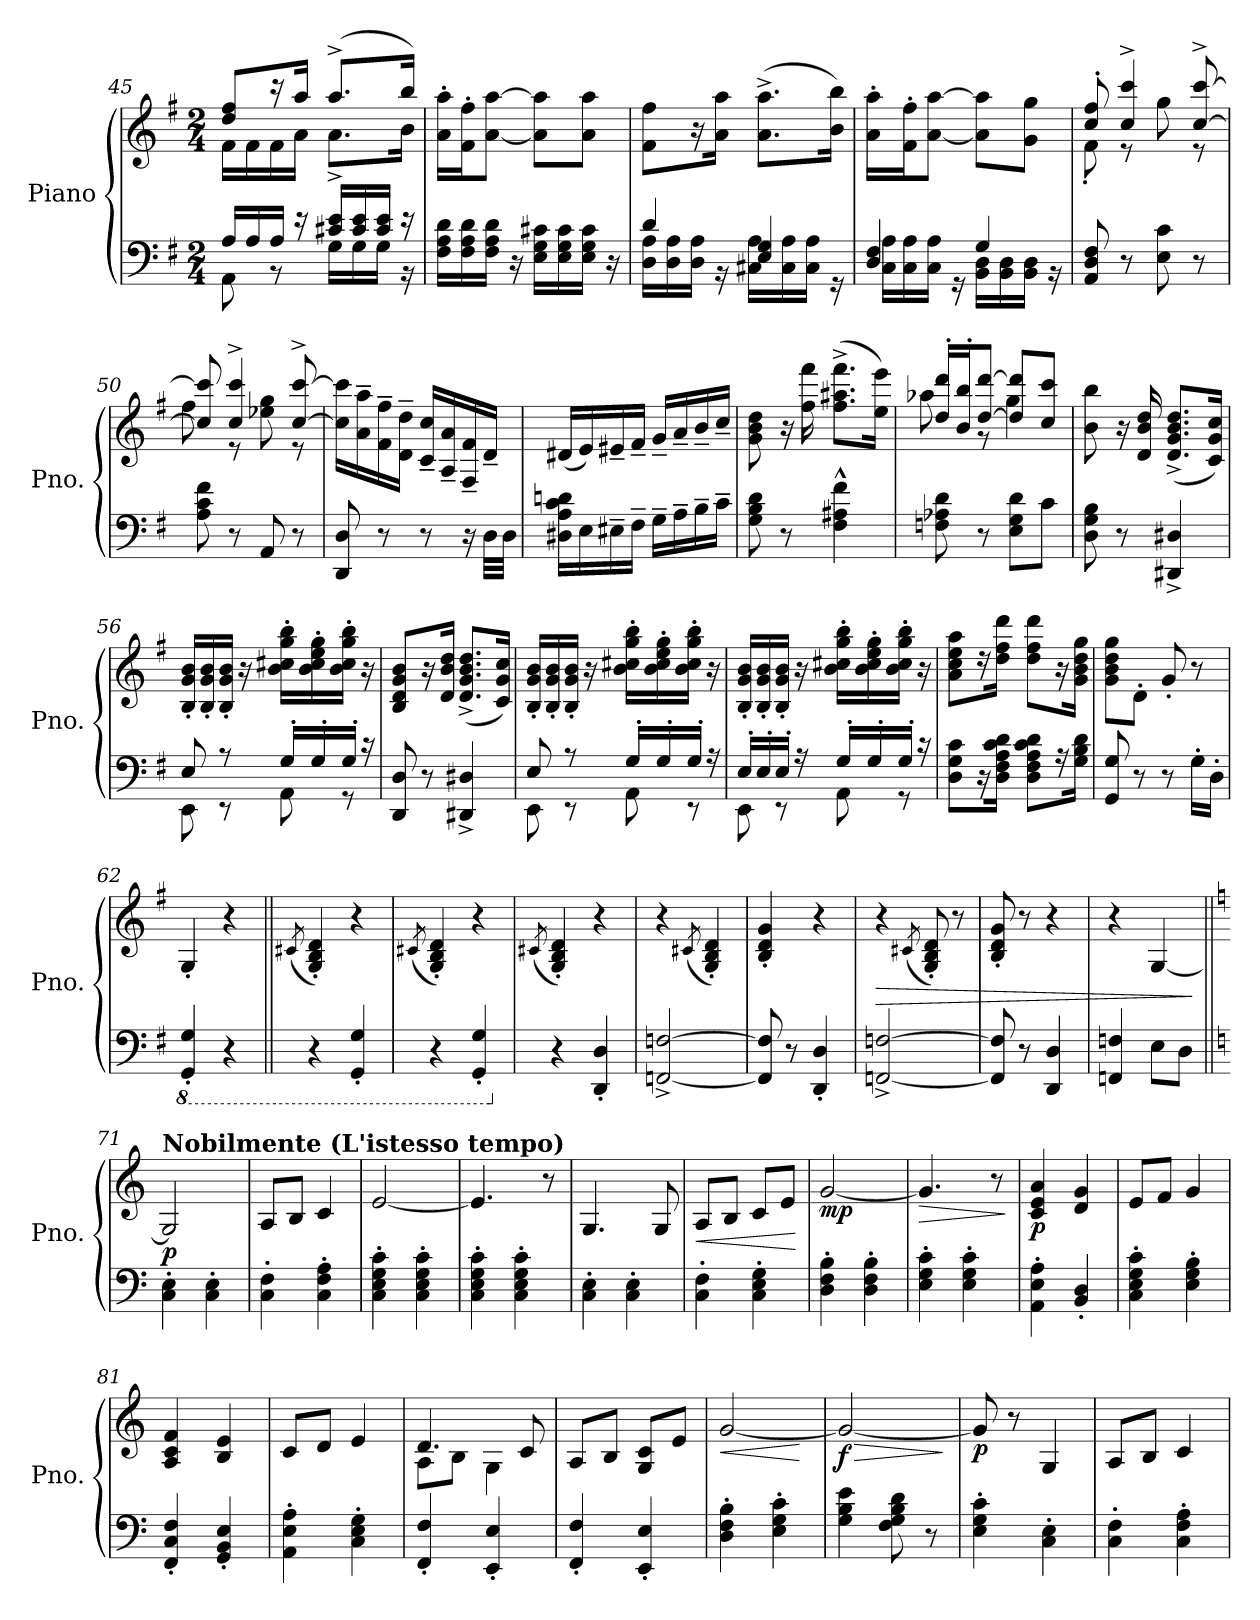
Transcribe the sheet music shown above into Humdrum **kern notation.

**kern	**kern	**dynam
*part1	*part1	*part1
*staff2	*staff1	*staff1/2
*I"Piano	*	*
*I'Pno.	*	*
*clefF4	*clefG2	*
*k[f#]	*k[f#]	*
*M2/4	*M2/4	*
=45	=45	=45
*^	*^	*
16A/LL	8AA\	8dd/ 8ff#/L	16f#\LL	.
16A/	.	.	16f#\	.
16A/JJ	8r	16r	16f#\	.
16r	.	16aa/Jk	16a\JJ	.
16c#X/ 16e/LL	16G\LL	(>8.aa^/L	8.a^\L	.
16c#/ 16e/	16G\	.	.	.
16c#/ 16e/JJ	16G\JJ	.	.	.
16r	16r	16bb/Jk)	16b\Jk	.
*v	*v	*	*	*
*	*v	*v	*
=46	=46	=46
16F#\ 16A\ 16d\LL	16a\' 16aa\'LL	.
16F#\ 16A\ 16d\	16f#\' 16ff#\'J	.
16F#\ 16A\ 16d\JJ	[8a\ [8aa\J	.
16r	.	.
16E\ 16G\ 16c#X\LL	8a\] 8aa\]L	.
16E\ 16G\ 16c#\	.	.
16E\ 16G\ 16c#\JJ	8a\ 8aa\J	.
16r	.	.
=47	=47	=47
*^	*	*
4d/	16D\ 16A\LL	8f#\ 8ff#\L	.
.	16D\ 16A\	.	.
.	16D\ 16A\JJ	16r	.
.	16r	16a\ 16aa\Jk	.
4E/ 4G/	16C#X\ 16A\LL	(>8.a\^ 8.aa\^L	.
.	16C#\ 16A\	.	.
.	16C#\ 16A\JJ	.	.
.	16r	16b\ 16bb\Jk)	.
!!LO:PB:g=z
=48	=48	=48	=48
4D/ 4F#/	16C\ 16A\LL	16a\' 16aa\'LL	.
.	16C\ 16A\	16f#\' 16ff#\'J	.
.	16C\ 16A\JJ	[8a\ [8aa\J	.
.	16r	.	.
4G/	16BB\ 16D\LL	8a\] 8aa\]L	.
.	16BB\ 16D\	.	.
.	16BB\ 16D\JJ	8g\ 8gg\J	.
.	16r	.	.
*v	*v	*	*
=49	=49	=49
*	*^	*
8AA/ 8D/ 8F#/	8cc/' 8ff#/'	8f#'\	.
8r	4cc/^ 4ccc/^	8r	.
8E\ 8c\	.	8gg\	.
8r	[8cc/^ [8ccc/^	8r	.
=50	=50	=50	=50
8A\ 8c\ 8f#\	8cc/] 8ccc/]	8ff#\	.
8r	4cc/^ 4ccc/^	8r	.
8AA/	.	8ee-X\ 8gg\	.
8r	[8cc/^ [8ccc/^	8r	.
*	*v	*v	*
=51	=51	=51
8DD/ 8D/	16cc\] 16ccc\]LL	.
.	16a\~ 16aa\~	.
8r	16f#\~ 16ff#\~	.
.	16d\~ 16dd\~JJ	.
8r	16c/~ 16cc/~LL	.
.	16A/~ 16a/~	.
16r	16F#/~ 16f#/~	.
32D\LLL	16d~/JJ	.
32D\JJJ	.	.
=52	=52	=52
16D#X\ 16A\ 16c\ 16dni\LL	(<16d#X/LL	.
16E\	16e/)	.
16E#X~\	16e#X~/	.
16F#~\JJ	16f#~/JJ	.
16G~\LL	16g~/LL	.
16A~\	16a~/	.
16B~\	16b~/	.
16c~\JJ	16cc~/JJ	.
!!LO:LB:g=z
=53	=53	=53
8G\ 8B\ 8d\	8g\ 8b\ 8dd\	.
8r	16r	.
.	16ff#\ 16fff#\	.
4F#\^^ 4A#X\^^ 4f#\^^	(>8.ff#\^ 8.aa#X\^ 8.fff#\^L	.
.	16ee\ 16eee\Jk)	.
=54	=54	=54
*	*^	*
8Fn\ 8A-X\ 8d\	16dd/' 16ddd/'LL	8aa-X\	.
.	16b/' 16bb/'J	.	.
8r	[8dd/ [8ddd/J	8r	.
8E\ 8G\ 8d\L	8dd/] 8ddd/]L	4gg\	.
8c\J	8cc/ 8ccc/J	.	.
*	*v	*v	*
=55	=55	=55
8D\ 8G\ 8B\	8b\ 8bb\	.
8r	16r	.
.	16d/ 16b/ 16dd/	.
4DD#X/^ 4D#X/^	(<8.d/^ 8.g/^ 8.b/^ 8.dd/^L	.
.	16c/ 16g/ 16cc/Jk)	.
=56	=56	=56
*^	*	*
8E/	8EE\	16B/' 16g/' 16b/'LL	.
.	.	16B/' 16g/' 16b/'	.
8r	8r	16B/' 16g/' 16b/'JJ	.
.	.	16r	.
16G'/LL	8AA\	16b\' 16cc#X\' 16gg\' 16bb\'LL	.
16G'/	.	16b\' 16cc#\' 16ee\' 16gg\'	.
16G'/JJ	8r	16b\' 16cc#\' 16gg\' 16bb\'JJ	.
16r	.	16r	.
*v	*v	*	*
=57	=57	=57
8DD/ 8D/	8B/ 8d/ 8g/ 8b/L	.
8r	16r	.
.	16d/ 16b/ 16dd/Jk	.
4DD#X/^ 4D#X/^	(<8.d/^ 8.g/^ 8.b/^ 8.dd/^L	.
.	16c/ 16g/ 16cc/Jk)	.
!!LO:LB:g=z
=58	=58	=58
*^	*	*
8E/	8EE\	16B/' 16g/' 16b/'LL	.
.	.	16B/' 16g/' 16b/'	.
8r	8r	16B/' 16g/' 16b/'JJ	.
.	.	16r	.
16G'/LL	8AA\	16b\' 16cc#X\' 16gg\' 16bb\'LL	.
16G'/	.	16b\' 16cc#\' 16ee\' 16gg\'	.
16G'/JJ	8r	16b\' 16cc#\' 16gg\' 16bb\'JJ	.
16r	.	16r	.
=59	=59	=59	=59
16E'/LL	8EE\	16B/' 16g/' 16b/'LL	.
16E'/	.	16B/' 16g/' 16b/'	.
16E'/JJ	8r	16B/' 16g/' 16b/'JJ	.
16r	.	16r	.
16G'/LL	8AA\	16b\' 16cc#X\' 16gg\' 16bb\'LL	.
16G'/	.	16b\' 16cc#\' 16ee\' 16gg\'	.
16G'/JJ	8r	16b\' 16cc#\' 16gg\' 16bb\'JJ	.
16r	.	16r	.
*v	*v	*	*
=60	=60	=60
8D\ 8G\ 8c\L	8a\ 8cc\ 8ee\ 8aa\L	.
16r	16r	.
16D\ 16F#\ 16A\ 16c\ 16d\Jk	16dd\ 16ff#\ 16ddd\Jk	.
8D\ 8F#\ 8A\ 8c\ 8d\L	8dd\ 8ff#\ 8ddd\L	.
16r	16r	.
16G\ 16B\ 16d\Jk	16g\ 16b\ 16dd\ 16gg\Jk	.
=61	=61	=61
8GG/ 8G/	8g\ 8b\ 8dd\ 8gg\L	.
8r	8d'\J	.
8r	8g'/	.
16G'\LL	8r	.
16D'\JJ	.	.
=62	=62	=62
*8ba	*	*
4GGG/' 4GG/'	4G'/	.
4r	4r	.
=63||	=63||	=63||
.	(<8qc#X/	.
4r	4G/' 4B/' 4d/')	.
4GGG/' 4GG/'	4r	.
=64	=64	=64
.	(<8qc#X/	.
4r	4G/' 4B/' 4d/')	.
4GGG/' 4GG/'	4r	.
!!LO:LB:g=z
=65	=65	=65
.	(<8qc#X/	.
*X8ba	*	*
4r	4G/' 4B/' 4d/')	.
4DD/' 4D/'	4r	.
=66	=66	=66
[2FFn/^ [2Fn/^	4r	.
.	(<8qc#X/	.
.	4G/' 4B/' 4d/')	.
=67	=67	=67
8FF/] 8F/]	4B/' 4d/' 4g/'	.
8r	.	.
4DD/' 4D/'	4r	.
=68	=68	=68
!	!	!LO:HP:b
[2FFn/^ [2Fn/^	4r	>
.	(<8qc#X/	.
.	8G/' 8B/' 8d/')	.
.	8r	.
=69	=69	=69
8FF/] 8F/]	8B/' 8d/' 8g/'	.
8r	8r	.
4DD/ 4D/	4r	.
=70	=70	=70
4FFn/ 4Fn/	4r	.
8E\L	[4G/	.
8D\J	.	.
.	.	]
=71||	=71||	=71||
*k[]	*k[]	*
!	!LO:TX:a:B:t=Nobilmente (L'istesso tempo)	!
!	!	!LO:DY:b
4C\' 4E\'	2G/]	p
4C\' 4E\'	.	.
=72	=72	=72
4C\' 4F\'	8A/L	.
.	8B/J	.
4C\' 4F\' 4A\'	4c/	.
=73	=73	=73
4C\' 4E\' 4G\' 4c\'	[2e/	.
4C\' 4E\' 4G\' 4c\'	.	.
=74	=74	=74
4C\' 4E\' 4G\' 4c\'	4.e/]	.
4C\' 4E\' 4G\' 4c\'	.	.
.	8r	.
=75	=75	=75
4C\' 4E\'	4.G/	.
4C\' 4E\'	.	.
.	8G/	.
=76	=76	=76
!	!	!LO:HP:b
4C\' 4F\'	8A/L	<
.	8B/J	.
4C\' 4E\' 4G\'	8c/L	.
.	8e/J	.
.	.	[
!!LO:LB:g=z
=77	=77	=77
!	!	!LO:DY:b
4D\' 4F\' 4B\'	[2g/	mp
4D\' 4F\' 4B\'	.	.
=78	=78	=78
!	!	!LO:HP:b
4E\' 4G\' 4c\'	4.g/]	>
4E\' 4G\' 4c\'	.	.
.	8r	.
.	.	]
=79	=79	=79
!	!	!LO:DY:b
4AA\' 4E\' 4A\'	4c/ 4e/ 4a/	p
4BB/' 4D/'	4d/ 4g/	.
=80	=80	=80
4C\' 4E\' 4G\' 4c\'	8e/L	.
.	8f/J	.
4E\' 4G\' 4B\'	4g/	.
=81	=81	=81
4FF/' 4C/' 4F/'	4A/ 4c/ 4f/	.
4GG/' 4BB/' 4E/'	4B/ 4e/	.
=82	=82	=82
4AA\' 4E\' 4A\'	8c/L	.
.	8d/J	.
4C\' 4E\' 4G\'	4e/	.
=83	=83	=83
*	*^	*
4FF/' 4F/'	4.d/	8A\L	.
.	.	8B\J	.
4EE/' 4E/'	.	4G\	.
.	8c/	.	.
*	*v	*v	*
=84	=84	=84
4FF/' 4F/'	8A/L	.
.	8B/J	.
4EE/' 4E/'	8G/ 8c/L	.
.	8e/J	.
=85	=85	=85
!	!	!LO:HP:b
4D\' 4F\' 4B\'	[2g/	<
4E\' 4G\' 4c\'	.	.
.	.	[
=86	=86	=86
!	!	!LO:HP:b
!	!	!LO:DY:n=1:b
4G\ 4B\ 4e\	2g/_	> f
8F\ 8G\ 8B\ 8d\	.	.
8r	.	.
.	.	]
=87	=87	=87
!	!	!LO:DY:b
4E\' 4G\' 4c\'	8g/]	p
.	8r	.
4C\' 4E\'	4G/	.
=88	=88	=88
4C\' 4F\'	8A/L	.
.	8B/J	.
4C\' 4F\' 4A\'	4c/	.
=	=	=
*-	*-	*-
